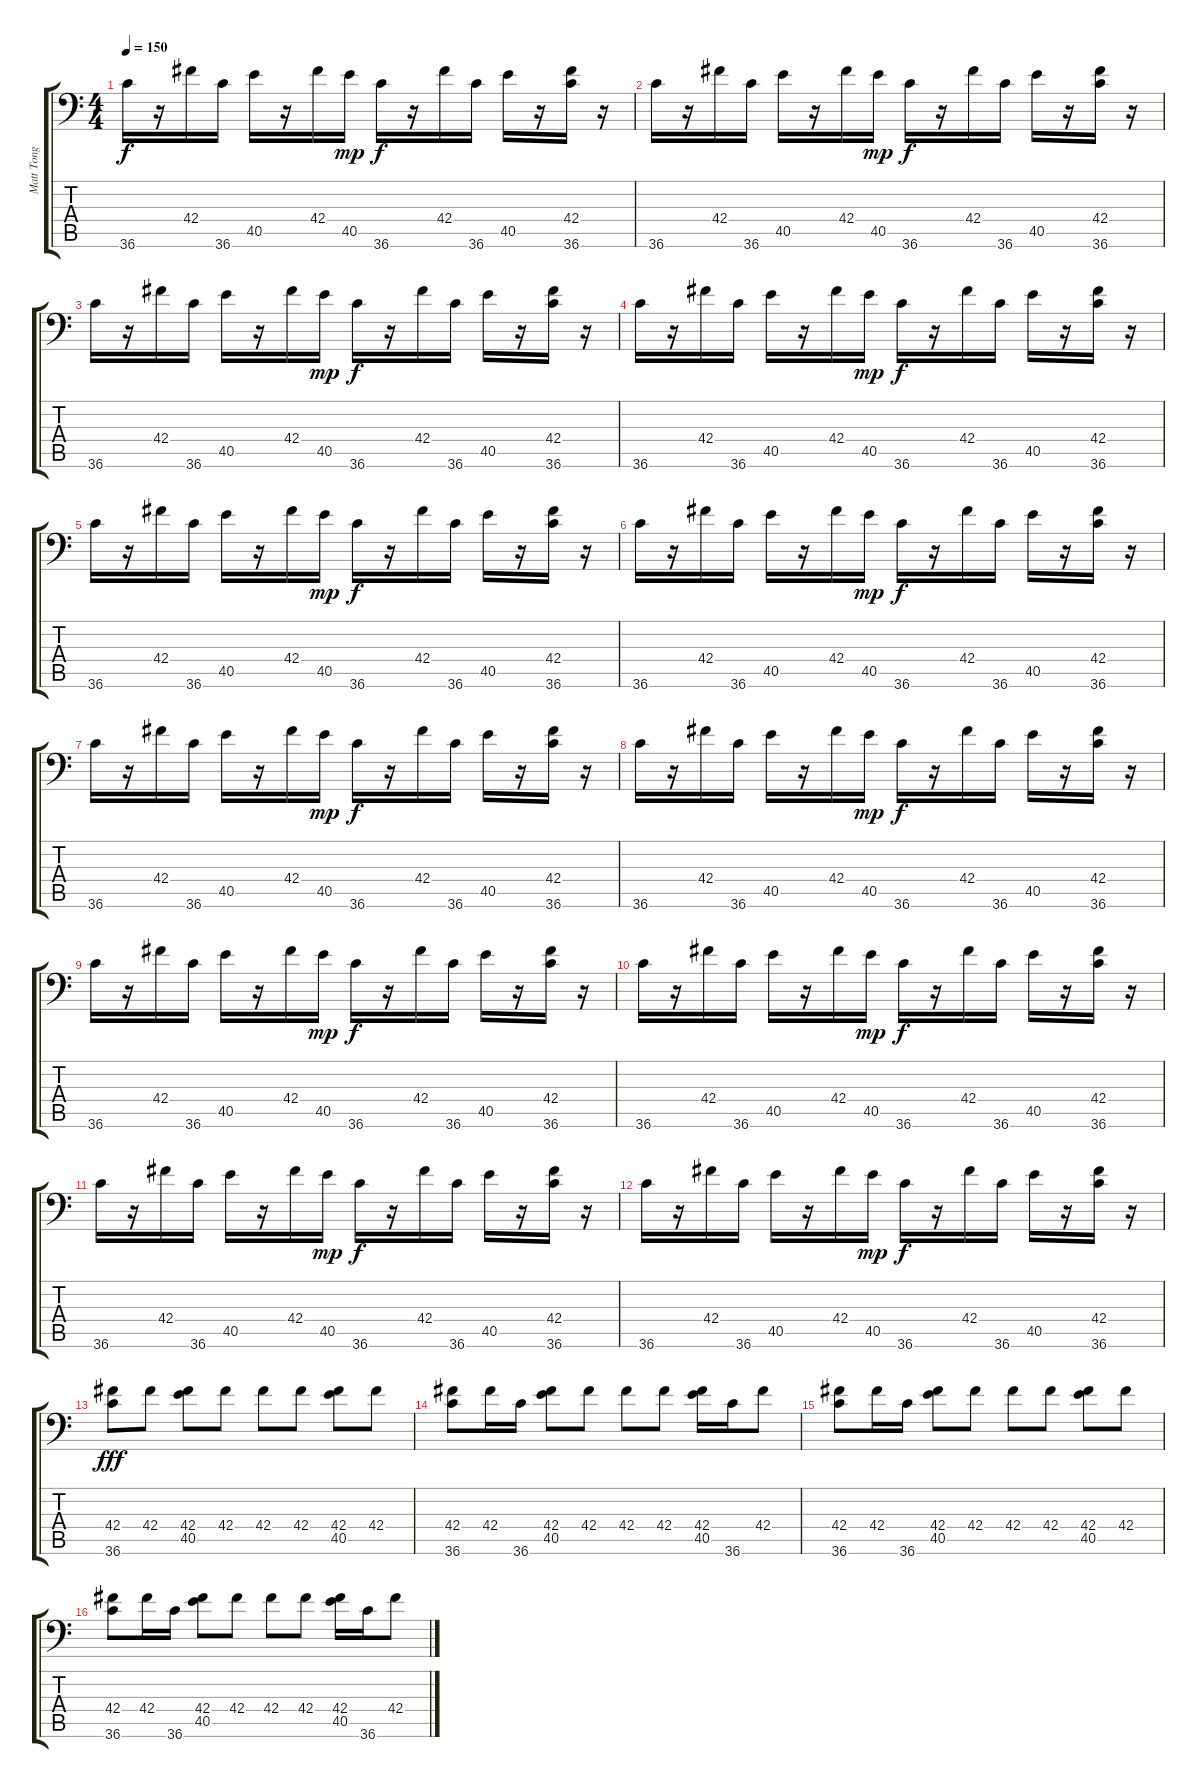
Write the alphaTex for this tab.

\track ("Matt Tong" "Matt Tong") {instrument acousticgrandpiano}
\staff {score tabs}
\tuning (C-1 C-1 C-1 C-1 C-1 C-1) {hide}
\ts (4 4)
\tempo 150
\clef f4
\ks c
36.6.16{dy f} r.16 42.4.16 36.6.16 40.5.16 r.16 42.4.16 40.5.16{dy mp} 36.6.16{dy f} r.16 42.4.16 36.6.16 40.5.16 r.16 (42.4 36.6).16 r.16 |
36.6.16 r.16 42.4.16 36.6.16 40.5.16 r.16 42.4.16 40.5.16{dy mp} 36.6.16{dy f} r.16 42.4.16 36.6.16 40.5.16 r.16 (42.4 36.6).16 r.16 |
36.6.16 r.16 42.4.16 36.6.16 40.5.16 r.16 42.4.16 40.5.16{dy mp} 36.6.16{dy f} r.16 42.4.16 36.6.16 40.5.16 r.16 (42.4 36.6).16 r.16 |
36.6.16 r.16 42.4.16 36.6.16 40.5.16 r.16 42.4.16 40.5.16{dy mp} 36.6.16{dy f} r.16 42.4.16 36.6.16 40.5.16 r.16 (42.4 36.6).16 r.16 |
36.6.16 r.16 42.4.16 36.6.16 40.5.16 r.16 42.4.16 40.5.16{dy mp} 36.6.16{dy f} r.16 42.4.16 36.6.16 40.5.16 r.16 (42.4 36.6).16 r.16 |
36.6.16 r.16 42.4.16 36.6.16 40.5.16 r.16 42.4.16 40.5.16{dy mp} 36.6.16{dy f} r.16 42.4.16 36.6.16 40.5.16 r.16 (42.4 36.6).16 r.16 |
36.6.16 r.16 42.4.16 36.6.16 40.5.16 r.16 42.4.16 40.5.16{dy mp} 36.6.16{dy f} r.16 42.4.16 36.6.16 40.5.16 r.16 (42.4 36.6).16 r.16 |
36.6.16 r.16 42.4.16 36.6.16 40.5.16 r.16 42.4.16 40.5.16{dy mp} 36.6.16{dy f} r.16 42.4.16 36.6.16 40.5.16 r.16 (42.4 36.6).16 r.16 |
36.6.16 r.16 42.4.16 36.6.16 40.5.16 r.16 42.4.16 40.5.16{dy mp} 36.6.16{dy f} r.16 42.4.16 36.6.16 40.5.16 r.16 (42.4 36.6).16 r.16 |
36.6.16 r.16 42.4.16 36.6.16 40.5.16 r.16 42.4.16 40.5.16{dy mp} 36.6.16{dy f} r.16 42.4.16 36.6.16 40.5.16 r.16 (42.4 36.6).16 r.16 |
36.6.16 r.16 42.4.16 36.6.16 40.5.16 r.16 42.4.16 40.5.16{dy mp} 36.6.16{dy f} r.16 42.4.16 36.6.16 40.5.16 r.16 (42.4 36.6).16 r.16 |
36.6.16 r.16 42.4.16 36.6.16 40.5.16 r.16 42.4.16 40.5.16{dy mp} 36.6.16{dy f} r.16 42.4.16 36.6.16 40.5.16 r.16 (42.4 36.6).16 r.16 |
(42.4 36.6).8{dy fff} 42.4.8 (42.4 40.5).8 42.4.8 42.4.8 42.4.8 (42.4 40.5).8 42.4.8 |
(42.4 36.6).8 42.4.16 36.6.16 (42.4 40.5).8 42.4.8 42.4.8 42.4.8 (42.4 40.5).16 36.6.16 42.4.8 |
(42.4 36.6).8 42.4.16 36.6.16 (42.4 40.5).8 42.4.8 42.4.8 42.4.8 (42.4 40.5).8 42.4.8 |
(42.4 36.6).8 42.4.16 36.6.16 (42.4 40.5).8 42.4.8 42.4.8 42.4.8 (42.4 40.5).16 36.6.16 42.4.8
